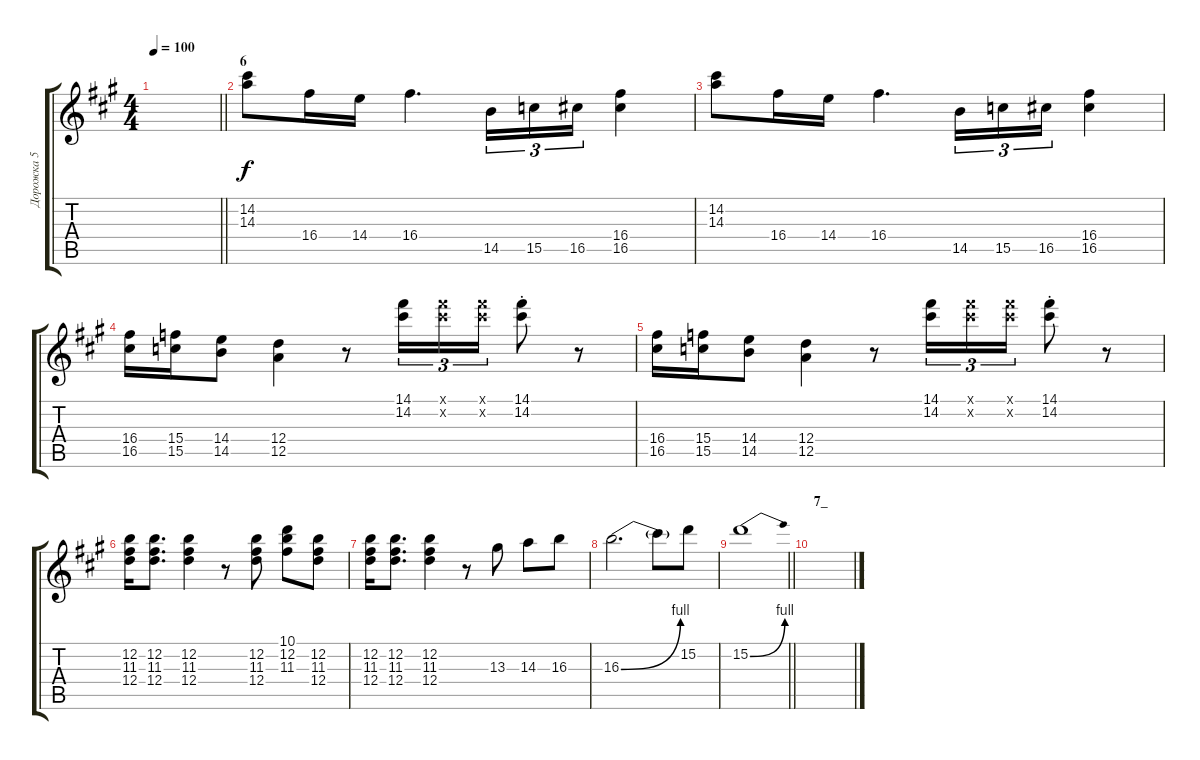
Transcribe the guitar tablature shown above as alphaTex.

\track ("Дорожка 5" "Дорожка 5") {instrument distortionguitar}
\staff {score tabs}
\tuning (E4 B3 G3 D3 A2 E2) {hide}
\ts (4 4)
\tempo 100
\clef g2
\barLineRight lightlight
\ks f#minor
|
\section ("" "6")
(14.2 14.3).8{volume 8} 16.4.16 14.4.16 16.4.4{d} 14.5.16{tu (3 2)} 15.5.16{tu (3 2)} 16.5.16{tu (3 2)} (16.4 16.5).4 |
(14.2 14.3).8 16.4.16 14.4.16 16.4.4{d} 14.5.16{tu (3 2)} 15.5.16{tu (3 2)} 16.5.16{tu (3 2)} (16.4 16.5).4 |
(16.4 16.5).16 (15.4 15.5).16 (14.4 14.5).8 (12.4 12.5).4 r.8 (14.1 14.2).16{tu (3 2)} (14.1{x} 14.2{x}).16{tu (3 2)} (14.1{x} 14.2{x}).16{tu (3 2)} (14.1{st} 14.2{st}).8 r.8 |
(16.4 16.5).16 (15.4 15.5).16 (14.4 14.5).8 (12.4 12.5).4 r.8 (14.1 14.2).16{tu (3 2)} (14.1{x} 14.2{x}).16{tu (3 2)} (14.1{x} 14.2{x}).16{tu (3 2)} (14.1{st} 14.2{st}).8 r.8 |
(12.2 11.3 12.4).16 (12.2 11.3 12.4).8{d} (12.2 11.3 12.4).4 r.8 (12.2 11.3 12.4).8 (10.1 12.2 11.3).8 (12.2 11.3 12.4).8 |
(12.2 11.3 12.4).16 (12.2 11.3 12.4).8{d} (12.2 11.3 12.4).4 r.8 13.3.8 14.3.8 16.3.8 |
16.3{be (bend 0 0 60 4)}.2{d} 16.3{t}.8 15.2.8 |
\barLineRight lightlight
15.2{be (bend 0 0 60 4)}.1 |
\section ("" "7_")
